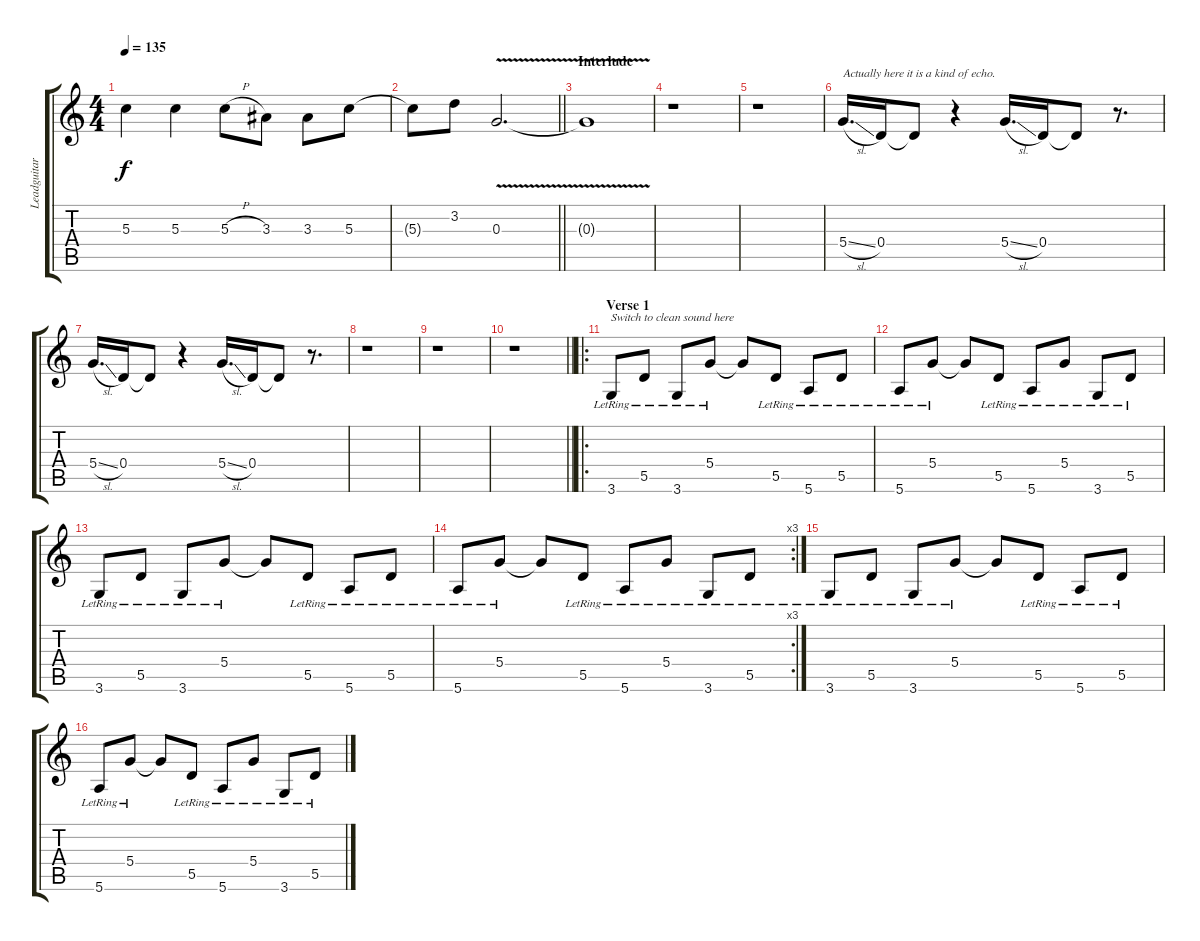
\track ("Leadguitar" "Leadguitar") {instrument distortionguitar}
\staff {score tabs}
\tuning (E4 B3 G3 D3 A2 E2) {hide}
\ts (4 4)
\tempo 135
\clef g2
\ks c
5.3.4{dy f} 5.3.4 5.3{h}.8 3.3.8 3.3.8 5.3.8 |
\barLineRight lightlight
5.3{t}.8 3.2.8 0.3{v}.2{d} |
\section ("" "Interlude")
0.3{t}.1 |
r.1 |
r.1 |
5.4{sl}.16{d txt "Actually here it is a kind of echo." volume 7} 0.4.16 0.4{t}.8 r.4 5.4{sl}.16{d volume 5} 0.4.16 0.4{t}.8 r.8{d} |
5.4{sl}.16{d volume 3} 0.4.16 0.4{t}.8 r.4 5.4{sl}.16{d volume 1} 0.4.16 0.4{t}.8 r.8{d} |
r.1 |
r.1 |
\barLineRight lightlight
r.1 |
\ro
\section ("" "Verse 1")
3.6{lr}.8{txt "Switch to clean sound here" volume 16 instrument electricguitarclean} 5.5{lr}.8 3.6{lr}.8 5.4{lr}.8 5.4{t}.8 5.5{lr}.8 5.6{lr}.8 5.5{lr}.8 |
5.6{lr}.8 5.4{lr}.8 5.4{t}.8 5.5{lr}.8 5.6{lr}.8 5.4{lr}.8 3.6{lr}.8 5.5{lr}.8 |
3.6{lr}.8 5.5{lr}.8 3.6{lr}.8 5.4{lr}.8 5.4{t}.8 5.5{lr}.8 5.6{lr}.8 5.5{lr}.8 |
\rc 3
5.6{lr}.8 5.4{lr}.8 5.4{t}.8 5.5{lr}.8 5.6{lr}.8 5.4{lr}.8 3.6{lr}.8 5.5{lr}.8 |
3.6{lr}.8 5.5{lr}.8 3.6{lr}.8 5.4{lr}.8 5.4{t}.8 5.5{lr}.8 5.6{lr}.8 5.5{lr}.8 |
5.6{lr}.8 5.4{lr}.8 5.4{t}.8 5.5{lr}.8 5.6{lr}.8 5.4{lr}.8 3.6{lr}.8 5.5{lr}.8
